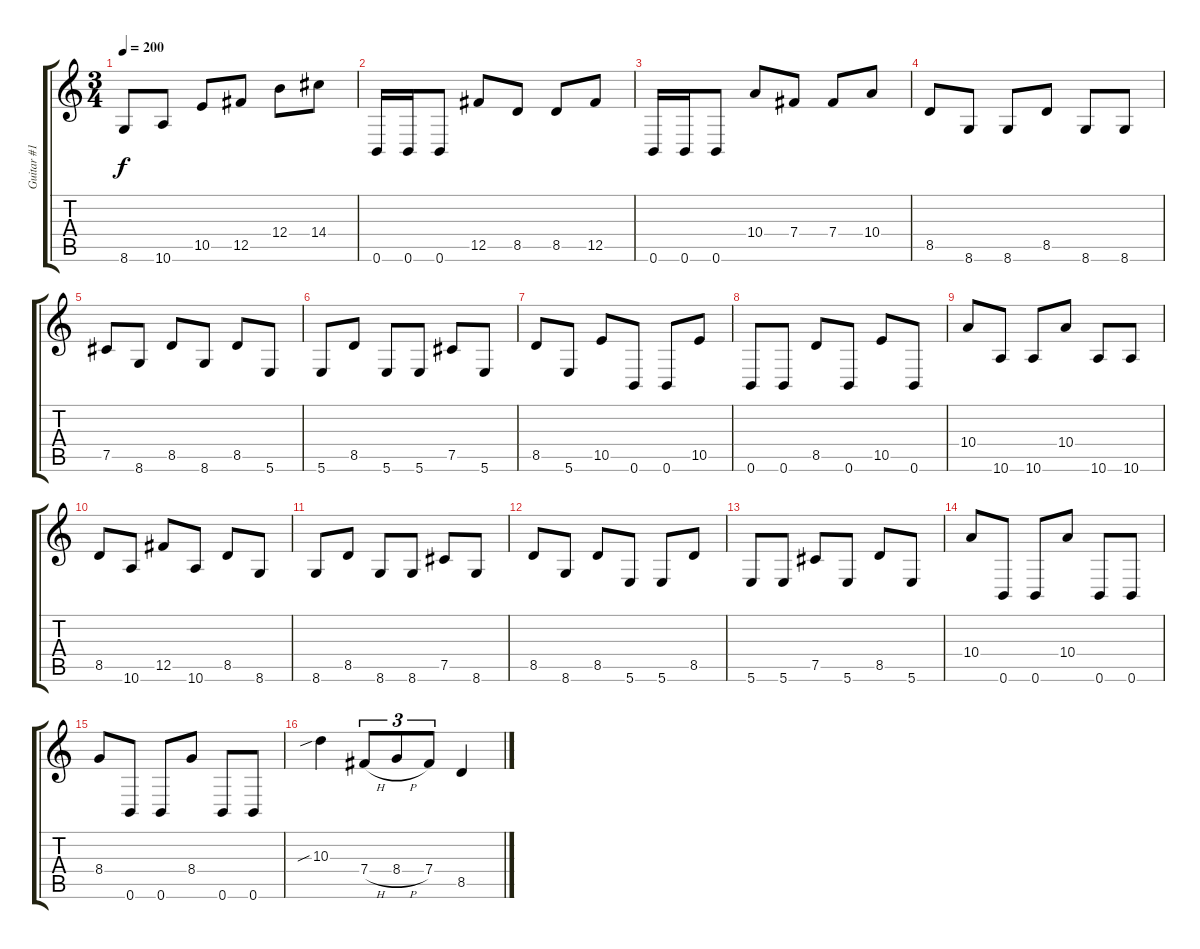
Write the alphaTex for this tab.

\track ("Guitar #1" "Guitar #1") {instrument distortionguitar}
\staff {score tabs}
\tuning (Db4 Ab3 E3 B2 Gb2 B1) {hide}
\ts (3 4)
\tempo 200
\clef g2
\ks c
8.6.8{dy f} 10.6.8 10.5.8 12.5.8 12.4.8 14.4.8 |
0.6.16 0.6.16 0.6.8 12.5.8 8.5.8 8.5.8 12.5.8 |
0.6.16 0.6.16 0.6.8 10.4.8 7.4.8 7.4.8 10.4.8 |
8.5.8 8.6.8 8.6.8 8.5.8 8.6.8 8.6.8 |
7.5.8 8.6.8 8.5.8 8.6.8 8.5.8 5.6.8 |
5.6.8 8.5.8 5.6.8 5.6.8 7.5.8 5.6.8 |
8.5.8 5.6.8 10.5.8 0.6.8 0.6.8 10.5.8 |
0.6.8 0.6.8 8.5.8 0.6.8 10.5.8 0.6.8 |
10.4.8 10.6.8 10.6.8 10.4.8 10.6.8 10.6.8 |
8.5.8 10.6.8 12.5.8 10.6.8 8.5.8 8.6.8 |
8.6.8 8.5.8 8.6.8 8.6.8 7.5.8 8.6.8 |
8.5.8 8.6.8 8.5.8 5.6.8 5.6.8 8.5.8 |
5.6.8 5.6.8 7.5.8 5.6.8 8.5.8 5.6.8 |
10.4.8 0.6.8 0.6.8 10.4.8 0.6.8 0.6.8 |
8.4.8 0.6.8 0.6.8 8.4.8 0.6.8 0.6.8 |
10.3{sib}.4 7.4{h}.8{tu (3 2)} 8.4{h}.8{tu (3 2)} 7.4.8{tu (3 2)} 8.5.4
